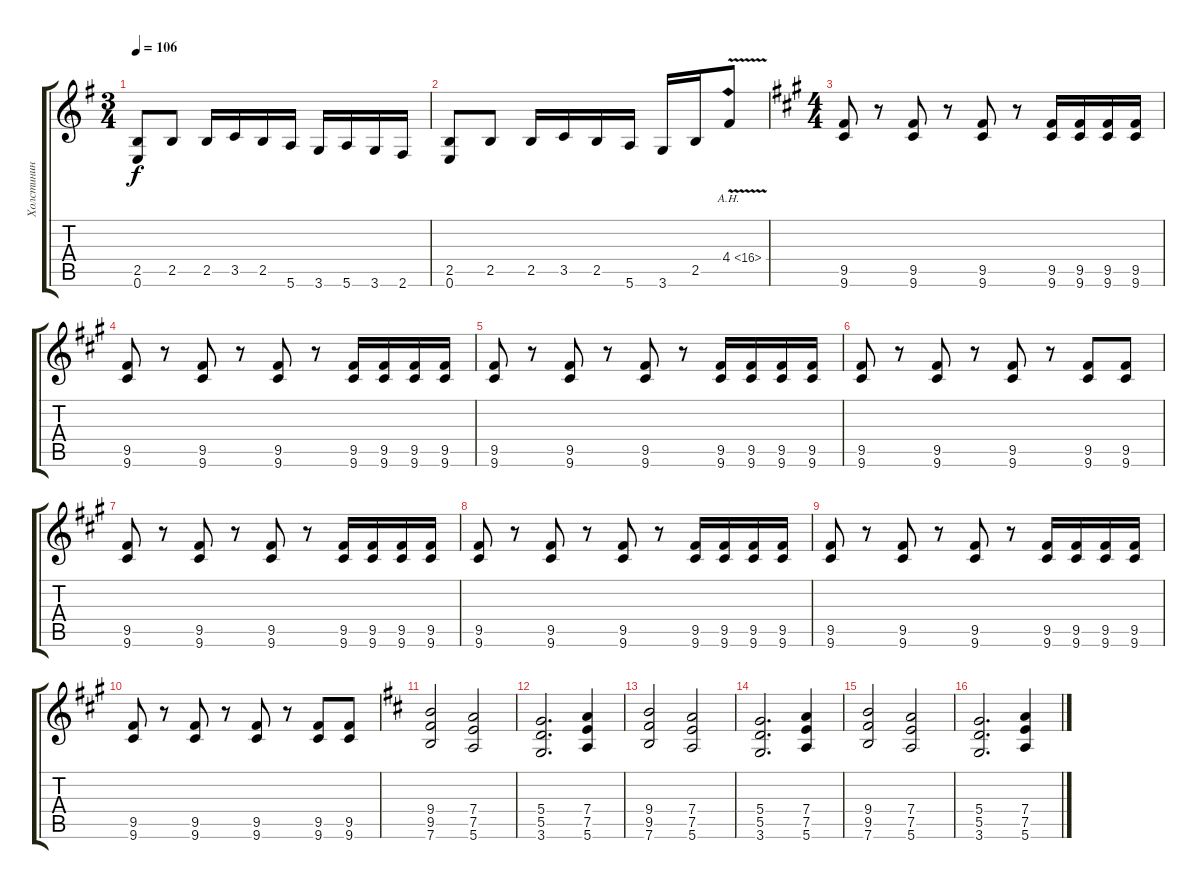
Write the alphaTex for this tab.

\track ("Холстинин" "Холстинин") {instrument overdrivenguitar}
\staff {score tabs}
\tuning (E4 B3 G3 D3 A2 E2) {hide}
\ts (3 4)
\tempo 106
\clef g2
\ks g
(2.5 0.6).8{dy f} 2.5.8 2.5.16 3.5.16 2.5.16 5.6.16 3.6.16 5.6.16 3.6.16 2.6.16 |
(2.5 0.6).8 2.5.8 2.5.16 3.5.16 2.5.16 5.6.16 3.6.16 2.5.16 4.4{ah 12 v}.8 |
\ts (4 4)
\ks a
(9.5 9.6).8 r.8 (9.5 9.6).8 r.8 (9.5 9.6).8 r.8 (9.5 9.6).16 (9.5 9.6).16 (9.5 9.6).16 (9.5 9.6).16 |
(9.5 9.6).8 r.8 (9.5 9.6).8 r.8 (9.5 9.6).8 r.8 (9.5 9.6).16 (9.5 9.6).16 (9.5 9.6).16 (9.5 9.6).16 |
(9.5 9.6).8 r.8 (9.5 9.6).8 r.8 (9.5 9.6).8 r.8 (9.5 9.6).16 (9.5 9.6).16 (9.5 9.6).16 (9.5 9.6).16 |
(9.5 9.6).8 r.8 (9.5 9.6).8 r.8 (9.5 9.6).8 r.8 (9.5 9.6).8 (9.5 9.6).8 |
(9.5 9.6).8 r.8 (9.5 9.6).8 r.8 (9.5 9.6).8 r.8 (9.5 9.6).16 (9.5 9.6).16 (9.5 9.6).16 (9.5 9.6).16 |
(9.5 9.6).8 r.8 (9.5 9.6).8 r.8 (9.5 9.6).8 r.8 (9.5 9.6).16 (9.5 9.6).16 (9.5 9.6).16 (9.5 9.6).16 |
(9.5 9.6).8 r.8 (9.5 9.6).8 r.8 (9.5 9.6).8 r.8 (9.5 9.6).16 (9.5 9.6).16 (9.5 9.6).16 (9.5 9.6).16 |
(9.5 9.6).8 r.8 (9.5 9.6).8 r.8 (9.5 9.6).8 r.8 (9.5 9.6).8 (9.5 9.6).8 |
\ks d
(9.4 9.5 7.6).2 (7.4 7.5 5.6).2 |
(5.4 5.5 3.6).2{d} (7.4 7.5 5.6).4 |
(9.4 9.5 7.6).2 (7.4 7.5 5.6).2 |
(5.4 5.5 3.6).2{d} (7.4 7.5 5.6).4 |
(9.4 9.5 7.6).2 (7.4 7.5 5.6).2 |
(5.4 5.5 3.6).2{d} (7.4 7.5 5.6).4
